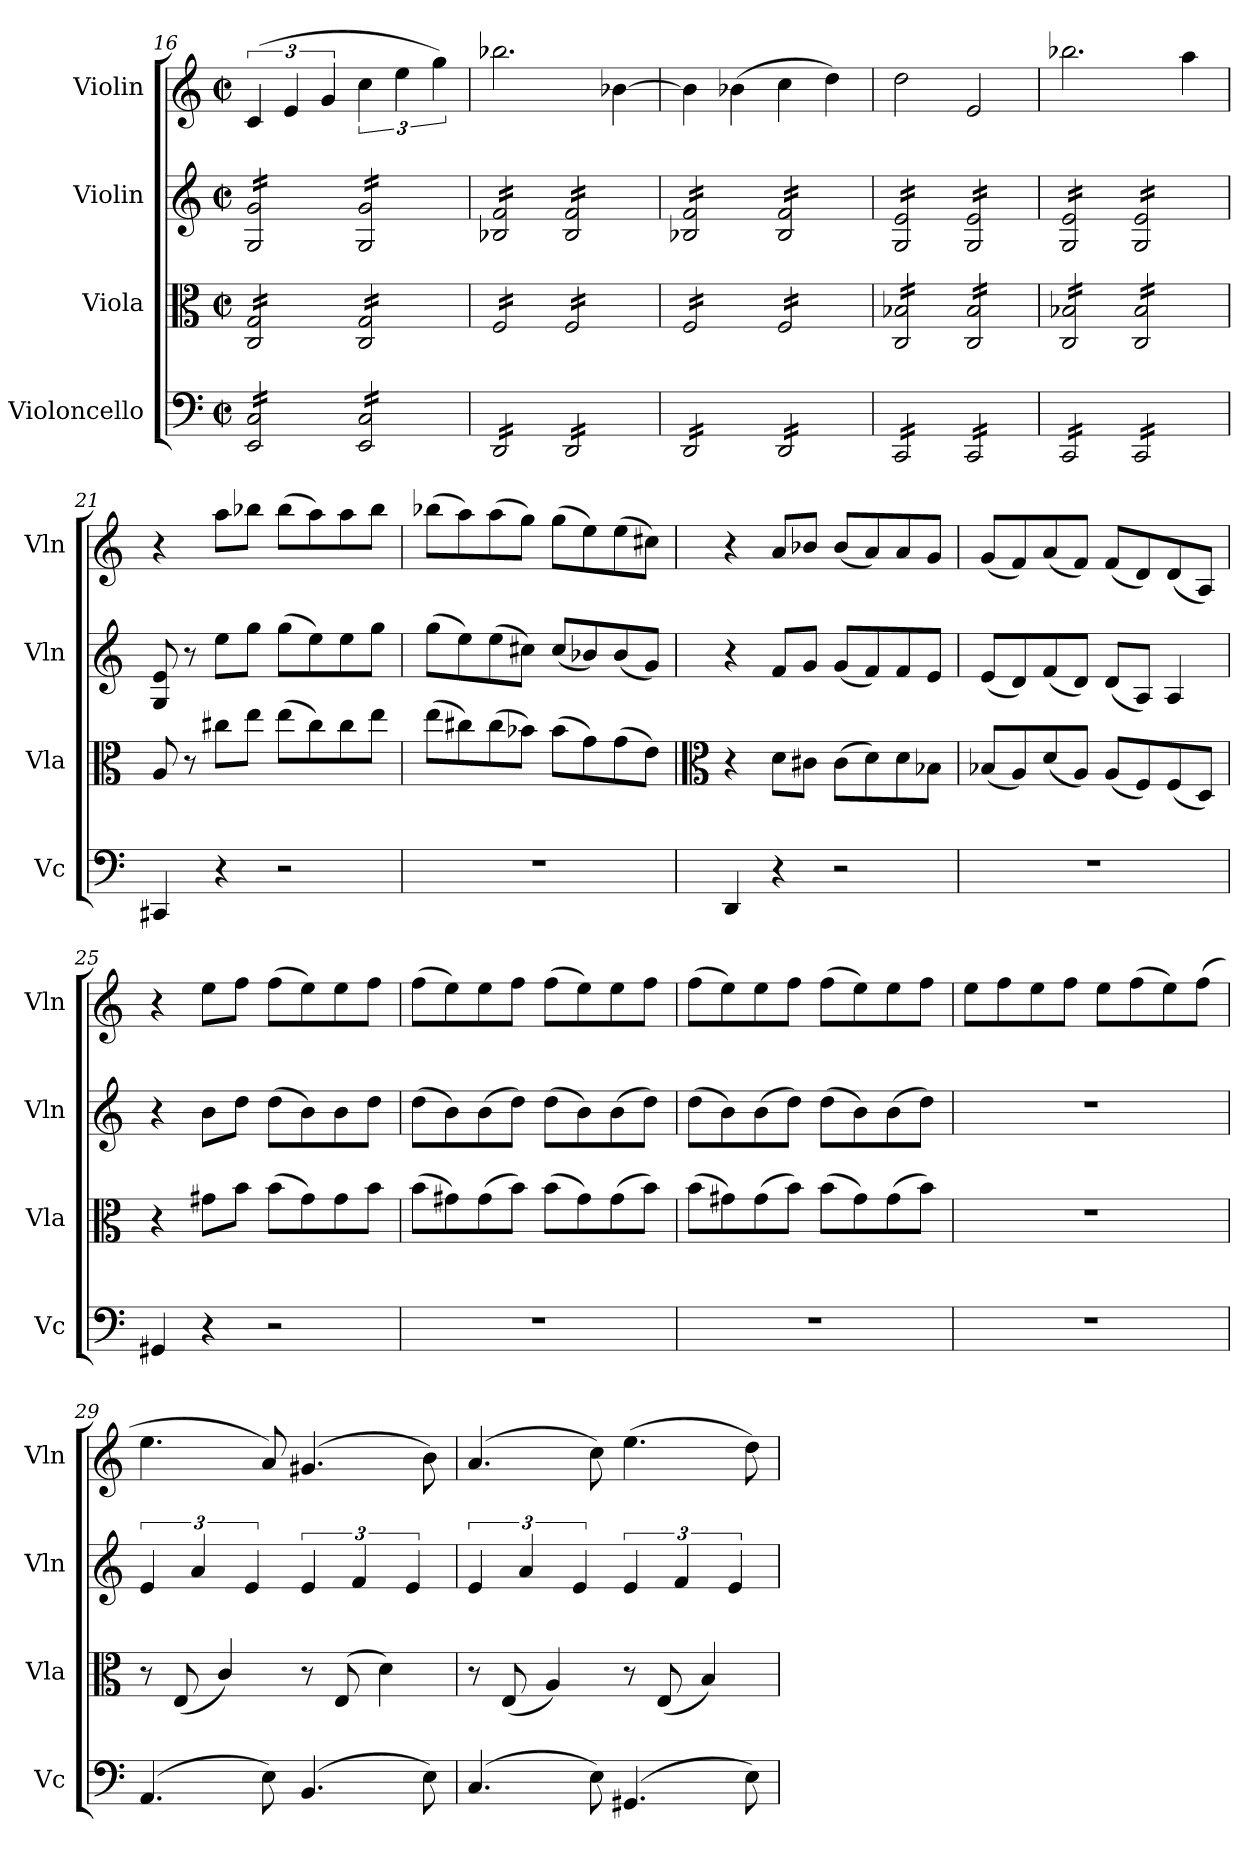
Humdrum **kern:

**kern	**kern	**kern	**kern
*part4	*part3	*part2	*part1
*staff4	*staff3	*staff2	*staff1
*I"Violoncello	*I"Viola	*I"Violin	*I"Violin
*I'Vc	*I'Vla	*I'Vln	*I'Vln
*clefF4	*clefC3	*clefG2	*clefG2
*k[]	*k[]	*k[]	*k[]
*M2/2	*M2/2	*M2/2	*M2/2
*met(c|)	*met(c|)	*met(c|)	*met(c|)
=16	=16	=16	=16
*tremolo	*	*	*
*	*tremolo	*	*
*	*	*tremolo	*
16EE/ 16C/LL	16C/ 16G/LL	16G/ 16g/LL	(6c/
16EE/ 16C/	16C/ 16G/	16G/ 16g/	.
16EE/ 16C/	16C/ 16G/	16G/ 16g/	.
.	.	.	6e/
16EE/ 16C/	16C/ 16G/	16G/ 16g/	.
16EE/ 16C/	16C/ 16G/	16G/ 16g/	.
16EE/ 16C/	16C/ 16G/	16G/ 16g/	.
.	.	.	6g/
16EE/ 16C/	16C/ 16G/	16G/ 16g/	.
16EE/ 16C/JJ	16C/ 16G/JJ	16G/ 16g/JJ	.
16EE/ 16C/LL	16C/ 16G/LL	16G/ 16g/LL	6cc\
16EE/ 16C/	16C/ 16G/	16G/ 16g/	.
16EE/ 16C/	16C/ 16G/	16G/ 16g/	.
.	.	.	6ee\
16EE/ 16C/	16C/ 16G/	16G/ 16g/	.
16EE/ 16C/	16C/ 16G/	16G/ 16g/	.
16EE/ 16C/	16C/ 16G/	16G/ 16g/	.
.	.	.	6gg\)
16EE/ 16C/	16C/ 16G/	16G/ 16g/	.
16EE/ 16C/JJ	16C/ 16G/JJ	16G/ 16g/JJ	.
=17	=17	=17	=17
16DD/LL	16F/LL	16B-X/ 16f/LL	2.bb-X\
16DD/	16F/	16B-X/ 16f/	.
16DD/	16F/	16B-X/ 16f/	.
16DD/	16F/	16B-X/ 16f/	.
16DD/	16F/	16B-X/ 16f/	.
16DD/	16F/	16B-X/ 16f/	.
16DD/	16F/	16B-X/ 16f/	.
16DD/JJ	16F/JJ	16B-X/ 16f/JJ	.
16DD/LL	16F/LL	16B-/ 16f/LL	.
16DD/	16F/	16B-/ 16f/	.
16DD/	16F/	16B-/ 16f/	.
16DD/	16F/	16B-/ 16f/	.
16DD/	16F/	16B-/ 16f/	[4b-X\
16DD/	16F/	16B-/ 16f/	.
16DD/	16F/	16B-/ 16f/	.
16DD/JJ	16F/JJ	16B-/ 16f/JJ	.
=18	=18	=18	=18
16DD/LL	16F/LL	16B-X/ 16f/LL	4b-\]
16DD/	16F/	16B-X/ 16f/	.
16DD/	16F/	16B-X/ 16f/	.
16DD/	16F/	16B-X/ 16f/	.
16DD/	16F/	16B-X/ 16f/	(4b-X\
16DD/	16F/	16B-X/ 16f/	.
16DD/	16F/	16B-X/ 16f/	.
16DD/JJ	16F/JJ	16B-X/ 16f/JJ	.
16DD/LL	16F/LL	16B-/ 16f/LL	4cc\
16DD/	16F/	16B-/ 16f/	.
16DD/	16F/	16B-/ 16f/	.
16DD/	16F/	16B-/ 16f/	.
16DD/	16F/	16B-/ 16f/	4dd\)
16DD/	16F/	16B-/ 16f/	.
16DD/	16F/	16B-/ 16f/	.
16DD/JJ	16F/JJ	16B-/ 16f/JJ	.
=19	=19	=19	=19
16CC/LL	16C/ 16B-X/LL	16G/ 16e/LL	2dd\
16CC/	16C/ 16B-X/	16G/ 16e/	.
16CC/	16C/ 16B-X/	16G/ 16e/	.
16CC/	16C/ 16B-X/	16G/ 16e/	.
16CC/	16C/ 16B-X/	16G/ 16e/	.
16CC/	16C/ 16B-X/	16G/ 16e/	.
16CC/	16C/ 16B-X/	16G/ 16e/	.
16CC/JJ	16C/ 16B-X/JJ	16G/ 16e/JJ	.
16CC/LL	16C/ 16B-/LL	16G/ 16e/LL	2e/
16CC/	16C/ 16B-/	16G/ 16e/	.
16CC/	16C/ 16B-/	16G/ 16e/	.
16CC/	16C/ 16B-/	16G/ 16e/	.
16CC/	16C/ 16B-/	16G/ 16e/	.
16CC/	16C/ 16B-/	16G/ 16e/	.
16CC/	16C/ 16B-/	16G/ 16e/	.
16CC/JJ	16C/ 16B-/JJ	16G/ 16e/JJ	.
=20	=20	=20	=20
16CC/LL	16C/ 16B-X/LL	16G/ 16e/LL	2.bb-X\
16CC/	16C/ 16B-X/	16G/ 16e/	.
16CC/	16C/ 16B-X/	16G/ 16e/	.
16CC/	16C/ 16B-X/	16G/ 16e/	.
16CC/	16C/ 16B-X/	16G/ 16e/	.
16CC/	16C/ 16B-X/	16G/ 16e/	.
16CC/	16C/ 16B-X/	16G/ 16e/	.
16CC/JJ	16C/ 16B-X/JJ	16G/ 16e/JJ	.
16CC/LL	16C/ 16B-/LL	16G/ 16e/LL	.
16CC/	16C/ 16B-/	16G/ 16e/	.
16CC/	16C/ 16B-/	16G/ 16e/	.
16CC/	16C/ 16B-/	16G/ 16e/	.
16CC/	16C/ 16B-/	16G/ 16e/	4aa\
16CC/	16C/ 16B-/	16G/ 16e/	.
16CC/	16C/ 16B-/	16G/ 16e/	.
16CC/JJ	16C/ 16B-/JJ	16G/ 16e/JJ	.
*	*	*Xtremolo	*
*	*Xtremolo	*	*
*Xtremolo	*	*	*
=21	=21	=21	=21
4CC#X/	8A/	8G/ 8e/	4r
.	8r	8r	.
4r	8cc#X\L	8ee\L	8aa\L
.	8ee\J	8gg\J	8bb-X\J
2r	(8ee\L	(8gg\L	(8bb-\L
.	8cc#\)	8ee\)	8aa\)
.	8cc#\	8ee\	8aa\
.	8ee\J	8gg\J	8bb-\J
=22	=22	=22	=22
1r	(8ee\L	(8gg\L	(8bb-X\L
.	8cc#X\)	8ee\)	8aa\)
.	(8cc#\	(8ee\	(8aa\
.	8b-X\J)	8cc#X\J)	8gg\J)
.	(8b-\L	(8cc#/L	(8gg\L
.	8g\)	8b-X/)	8ee\)
.	(8g\	(8b-/	(8ee\
.	8e\J)	8g/J)	8cc#X\J)
!!LO:LB:g=z
=23	=23	=23	=23
*	*clefC3	*	*
4DD/	4r	4r	4r
4r	8d\L	8f/L	8a/L
.	8c#X\J	8g/J	8b-X/J
2r	(8c#\L	(8g/L	(8b-/L
.	8d\)	8f/)	8a/)
.	8d\	8f/	8a/
.	8B-X\J	8e/J	8g/J
=24	=24	=24	=24
1r	(8B-X/L	(8e/L	(8g/L
.	8A/)	8d/)	8f/)
.	(8d/	(8f/	(8a/
.	8A/J)	8d/J)	8f/J)
.	(8A/L	(8d/L	(8f/L
.	8F/)	8A/J)	8d/)
.	(8F/	4A/	(8d/
.	8D/J)	.	8A/J)
=25	=25	=25	=25
4GG#X/	4r	4r	4r
4r	8g#X\L	8b\L	8ee\L
.	8b\J	8dd\J	8ff\J
2r	(8b\L	(8dd\L	(8ff\L
.	8g#\)	8b\)	8ee\)
.	8g#\	8b\	8ee\
.	8b\J	8dd\J	8ff\J
=26	=26	=26	=26
1r	(8b\L	(8dd\L	(8ff\L
.	8g#X\)	8b\)	8ee\)
.	(8g#\	(8b\	8ee\
.	8b\J)	8dd\J)	8ff\J
.	(8b\L	(8dd\L	(8ff\L
.	8g#\)	8b\)	8ee\)
.	(8g#\	(8b\	8ee\
.	8b\J)	8dd\J)	8ff\J
=27	=27	=27	=27
1r	(8b\L	(8dd\L	(8ff\L
.	8g#X\)	8b\)	8ee\)
.	(8g#\	(8b\	8ee\
.	8b\J)	8dd\J)	8ff\J
.	(8b\L	(8dd\L	(8ff\L
.	8g#\)	8b\)	8ee\)
.	(8g#\	(8b\	8ee\
.	8b\J)	8dd\J)	8ff\J
=28	=28	=28	=28
1r	1r	1r	8ee\L
.	.	.	8ff\
.	.	.	8ee\
.	.	.	8ff\J
.	.	.	8ee\L
.	.	.	(8ff\
.	.	.	8ee\)
.	.	.	(8ff\J
=29	=29	=29	=29
(4.AA/	8r	6e/	4.ee\
.	(8E/	.	.
.	.	6a/	.
.	4c/)	.	.
.	.	6e/	.
8E\)	.	.	8a/)
(4.BB/	8r	6e/	(4.g#X/
.	(8E/	.	.
.	.	6f/	.
.	4d\)	.	.
.	.	6e/	.
8E\)	.	.	8b\)
=30	=30	=30	=30
(4.C/	8r	6e/	(4.a/
.	(8E/	.	.
.	.	6a/	.
.	4A/)	.	.
.	.	6e/	.
8E\)	.	.	8cc\)
(4.GG#X/	8r	6e/	(4.ee\
.	(8E/	.	.
.	.	6f/	.
.	4B/)	.	.
.	.	6e/	.
8E\)	.	.	8dd\)
=	=	=	=
*-	*-	*-	*-
